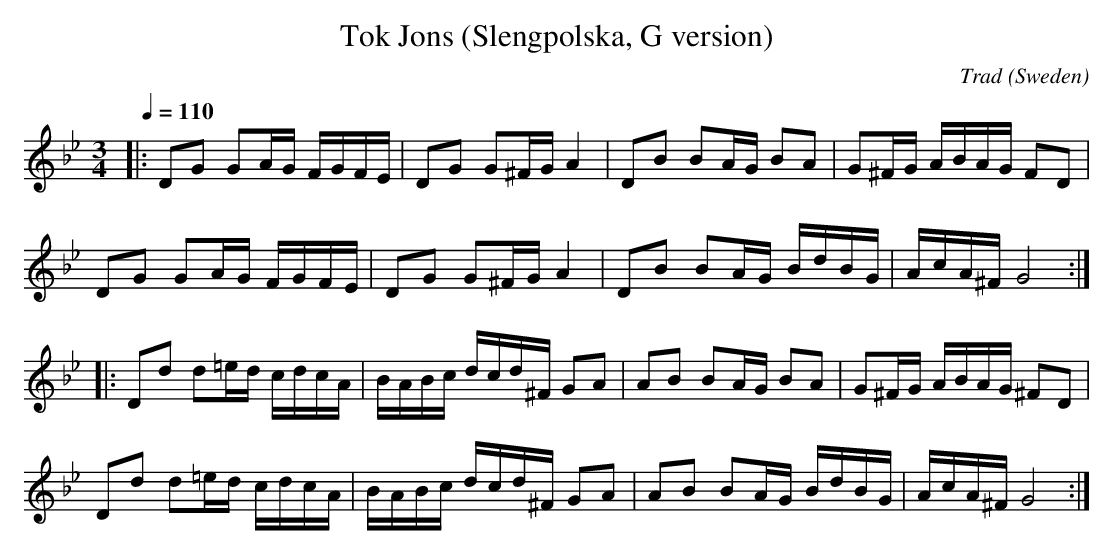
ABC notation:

X:1
T:Tok Jons (Slengpolska, G version)
C:Trad
L:1/8
M:3/4
O:Sweden
Q:1/4=110
K:Bbmaj
|:DG GA/2G/2 F/2G/2F/2E/2|DG G^F/2G/2 A2|DB BA/2G/2 BA|G^F/2G/2 A/2B/2A/2G/2 FD|
DG GA/2G/2 F/2G/2F/2E/2|DG G^F/2G/2 A2|DB BA/2G/2 B/2d/2B/2G/2|A/2c/2A/2^F/2 G4:|
|:Dd d=e/2d/2 c/2d/2c/2A/2|B/2A/2B/2c/2 d/2c/2d/2^F/2 GA|AB BA/2G/2 BA|G^F/2G/2 A/2B/2A/2G/2 ^FD|
Dd d=e/2d/2 c/2d/2c/2A/2|B/2A/2B/2c/2 d/2c/2d/2^F/2 GA|AB BA/2G/2 B/2d/2B/2G/2|A/2c/2A/2^F/2 G4:|
